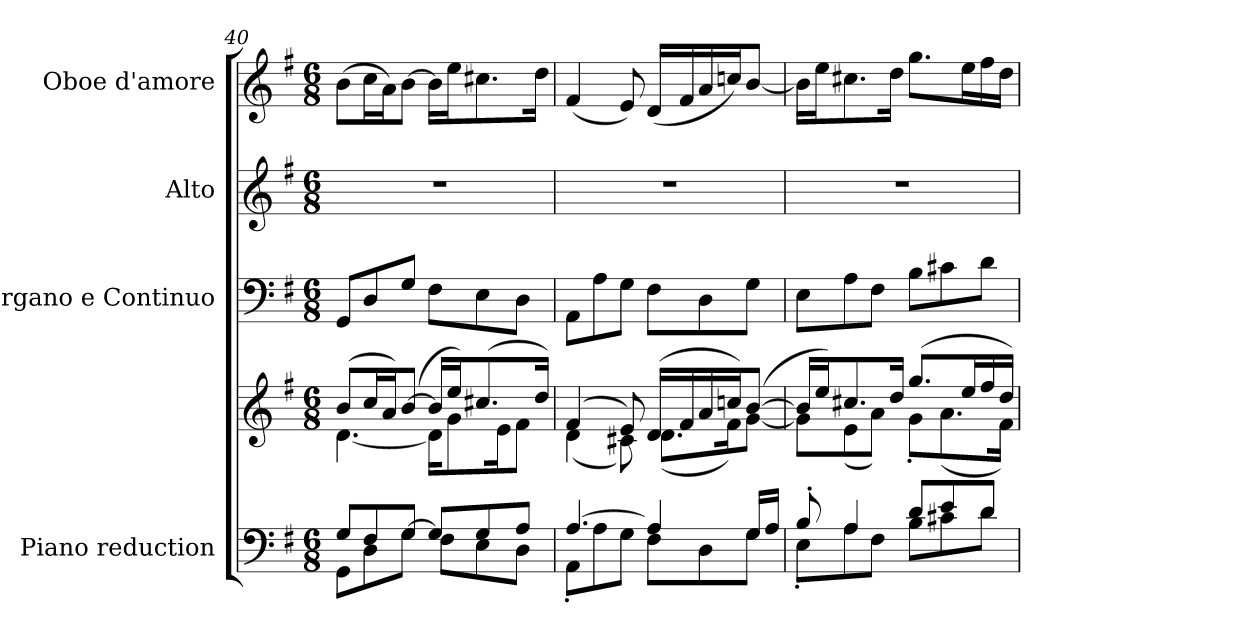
**kern	**kern	**kern	**kern	**kern
*part4	*part4	*part3	*part2	*part1
*staff5	*staff4	*staff3	*staff2	*staff1
*I"Piano reduction	*	*I"Organo e Continuo	*I"Alto	*I"Oboe d'amore
*I'Pno	*	*	*	*I'Ob
*clefF4	*clefG2	*clefF4	*clefG2	*clefG2
*k[f#]	*k[f#]	*k[f#]	*k[f#]	*k[f#]
*M6/8	*M6/8	*M6/8	*M6/8	*M6/8
=40	=40	=40	=40	=40
*^	*^	*	*	*
8G/L	8GG\L	(>8b/L	[4.d\	8GG/L	2.r	(>8b\L
8F#/	8D\	16cc/L	.	8D/	.	16cc\L
.	.	16a/J)	.	.	.	16a\J)
[8G/J	8G\J	(>[8b/J	.	8G/J	.	[8b\J
8G/L]	8F#\L	16b/LL]	16d\KL]	8F#\L	.	16b\LL]
.	.	16ee/J)	8g\	.	.	16ee\J
8G/	8E\	(>8.cc#X/	.	8E\	.	8.cc#X\
.	.	.	16e\K	.	.	.
8A/J	8D\J	.	8f#\J	8D\J	.	.
.	.	16dd/Jk)	.	.	.	16dd\Jk
!!LO:LB:g=z
=41	=41	=41	=41	=41	=41	=41
[4.A/	8AA'\L	(>4f#/	(<4d\	8AA\L	2.r	(<4f#/
.	8A\	.	.	8A\	.	.
.	8G\J	8e/)	8c#X\)	8G\J	.	8e/)
4A/]	8F#\L	(>16d/LL	(<8.d\L	8F#\L	.	(<16d/LL
.	.	16f#/	.	.	.	16f#/
.	8D\	16a/	.	8D\	.	16a/
.	.	16ccn/J)	16f#\K)	.	.	16ccn/J)
16G/LL	8G\J	(>[8b/J	[8g\J	8G\J	.	[8b/J
16A/JJ	.	.	.	.	.	.
=42	=42	=42	=42	=42	=42	=42
8B'/	8E'\L	16b/LL]	8g\L]	8E\L	2.r	16b\LL]
.	.	16ee/J)	.	.	.	16ee\J
4A/	8A\	8.cc#X/	(<8e\	8A\	.	8.cc#X\
.	8F#\J	.	8a\J)	8F#\J	.	.
.	.	16dd/Jk	.	.	.	16dd\Jk
8d/L	8B\L	(>8.gg/L	8g'\L	8B\L	.	8.gg\L
8e/	8c#X\	.	(<8.a\	8c#X\	.	.
.	.	16ee/L	.	.	.	16ee\L
8d/J	8d\J	16ff#/	.	8d\J	.	16ff#\
.	.	16dd/JJ)	16f#\Jk)	.	.	16dd\JJ
*v	*v	*	*	*	*	*
*	*v	*v	*	*	*
=	=	=	=	=
*-	*-	*-	*-	*-
